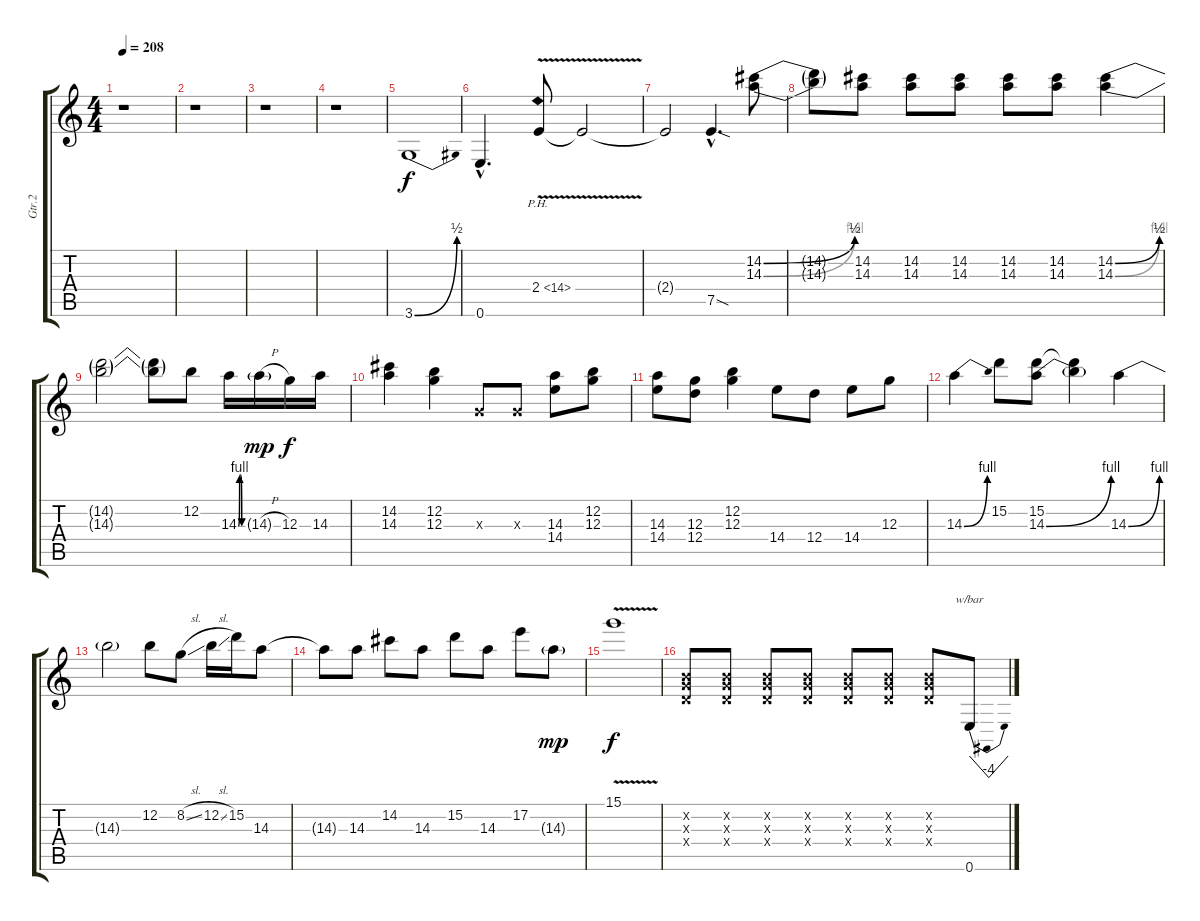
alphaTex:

\track ("Gtr.2" "Gtr.2") {instrument distortionguitar}
\staff {score tabs}
\tuning (E4 B3 G3 D3 A2 E2) {hide}
\ts (4 4)
\tempo 208
\clef g2
\ks c
r.1{dy f} |
r.1 |
r.1 |
r.1 |
3.6{be (bend 0 0 60 2)}.1 |
0.6{hac}.4{d} 2.4{ph 12 v}.8 2.4{t}.2 |
2.4{t}.2 7.5{sod hac}.4{d} (14.2{be (bend 0 0 60 2)} 14.3{be (bend 0 0 60 4)}).8 |
(14.2{t} 14.3{t}).8 (14.2 14.3).8 (14.2 14.3).8 (14.2 14.3).8 (14.2 14.3).8 (14.2 14.3).8 (14.2{be (bend 0 0 60 2)} 14.3{be (bend 0 0 60 4)}).4 |
(14.2{t} 14.3{t}).2 (14.2{t} 14.3{t}).8 12.2.8 14.3{be (custom 0 0 15 4 30 4 45 0 60 0)}.16 14.3{h g}.16{dy mp} 12.3.16{dy f} 14.3.16 |
(14.2 14.3).4 (12.2 12.3).4 0.3{x}.8 0.3{x}.8 (14.3 14.4).8 (12.2 12.3).8 |
(14.3 14.4).8 (12.3 12.4).8 (12.2 12.3).4 14.4.8 12.4.8 14.4.8 12.3.8 |
14.3{be (bend 0 0 60 4)}.4 15.2.8 (15.2 14.3{be (bend 0 0 60 4)}).8 (15.2{t} 14.3{t}).4 14.3{be (bend 0 0 60 4)}.4 |
14.3{t}.2 12.2.8 8.2{sl}.8 12.2{sl}.16 15.2.16 14.3.8 |
14.3{t}.8 14.3.8 14.2.8 14.3.8 15.2.8 14.3.8 17.2.8 14.3{g}.8{dy mp} |
15.1{v}.1{dy f} |
(0.2{x} 0.3{x} 0.4{x}).8 (0.2{x} 0.3{x} 0.4{x}).8 (0.2{x} 0.3{x} 0.4{x}).8 (0.2{x} 0.3{x} 0.4{x}).8 (0.2{x} 0.3{x} 0.4{x}).8 (0.2{x} 0.3{x} 0.4{x}).8 (0.2{x} 0.3{x} 0.4{x}).8 0.6.8{tbe (dip default 0 0 30 -16 60 0)}
